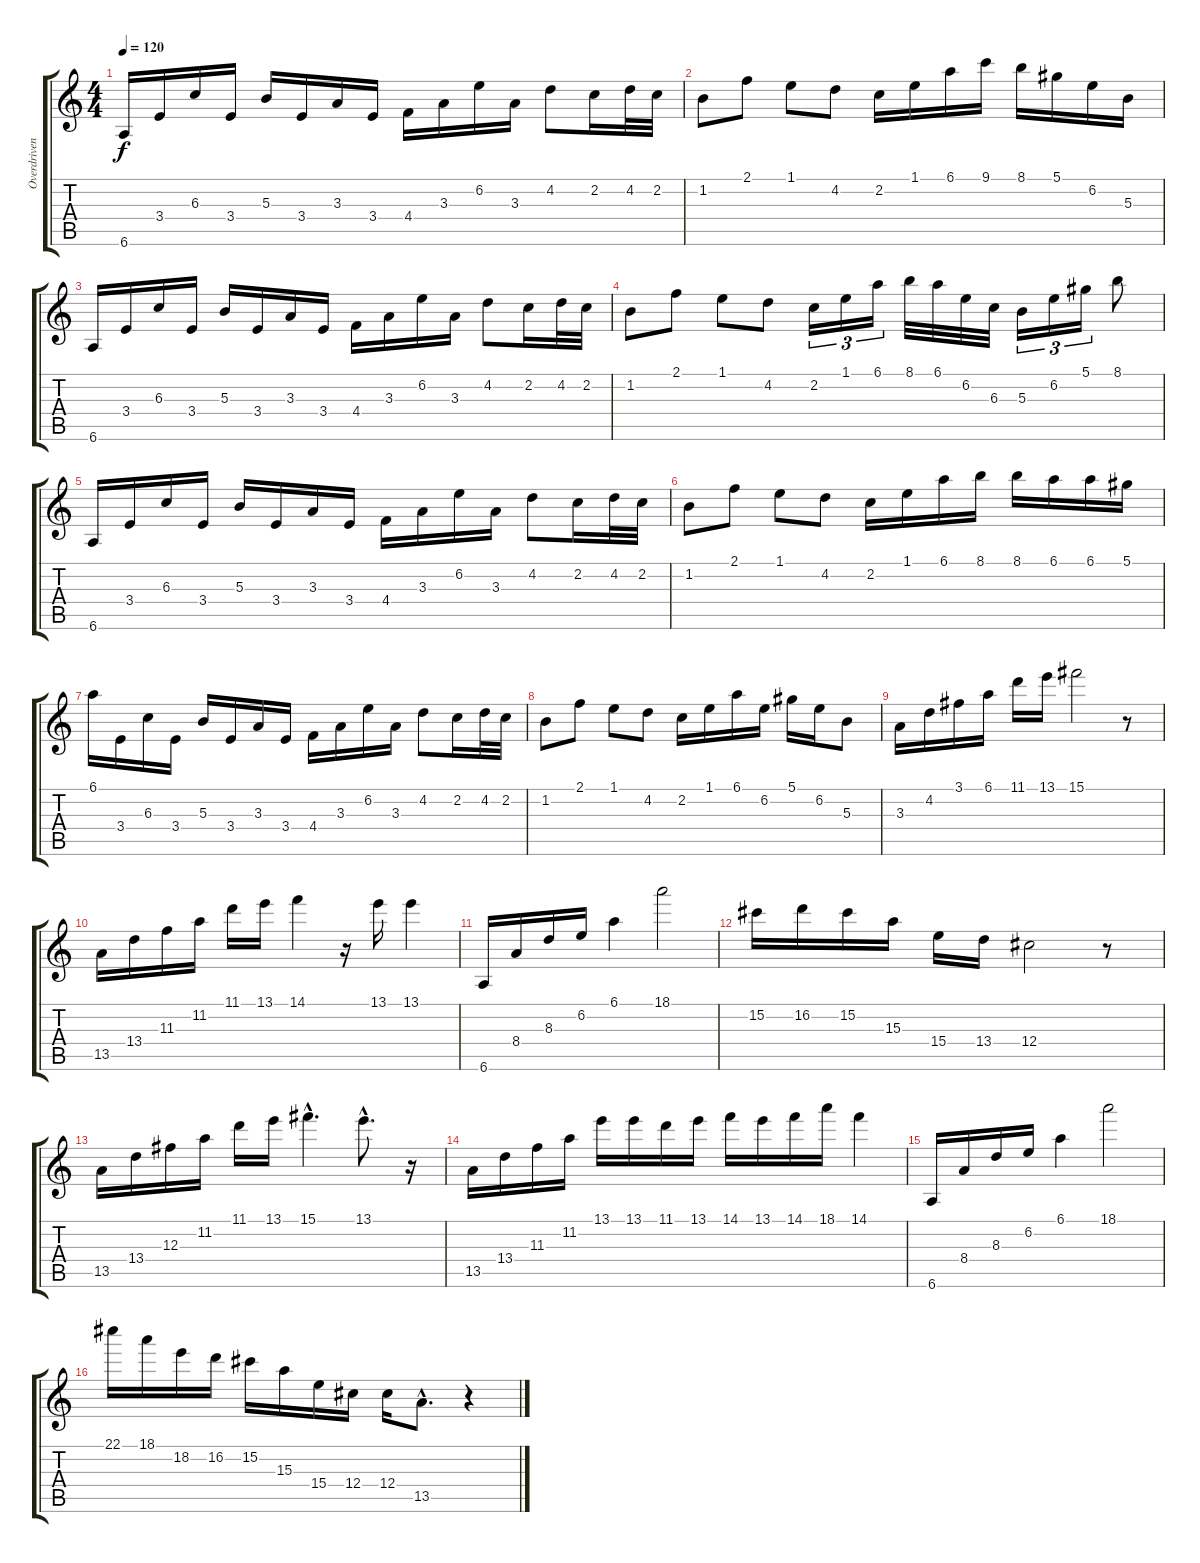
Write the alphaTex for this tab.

\track ("Overdriven Guitar" "Overdriven") {instrument overdrivenguitar}
\staff {score tabs}
\tuning (Eb4 Bb3 Gb3 Db3 Ab2 Eb2) {hide}
\ts (4 4)
\tempo 120
\clef g2
\ks c
6.6.16{dy f instrument overdrivenguitar} 3.4.16 6.3.16 3.4.16 5.3.16 3.4.16 3.3.16 3.4.16 4.4.16 3.3.16 6.2.16 3.3.16 4.2.8 2.2.16 4.2.32 2.2.32 |
1.2.8 2.1.8 1.1.8 4.2.8 2.2.16 1.1.16 6.1.16 9.1.16 8.1.16 5.1.16 6.2.16 5.3.16 |
6.6.16 3.4.16 6.3.16 3.4.16 5.3.16 3.4.16 3.3.16 3.4.16 4.4.16 3.3.16 6.2.16 3.3.16 4.2.8 2.2.16 4.2.32 2.2.32 |
1.2.8 2.1.8 1.1.8 4.2.8 2.2.16{tu (3 2)} 1.1.16{tu (3 2)} 6.1.16{tu (3 2)} 8.1.32 6.1.32 6.2.32 6.3.32 5.3.16{tu (3 2)} 6.2.16{tu (3 2)} 5.1.16{tu (3 2)} 8.1.8 |
6.6.16 3.4.16 6.3.16 3.4.16 5.3.16 3.4.16 3.3.16 3.4.16 4.4.16 3.3.16 6.2.16 3.3.16 4.2.8 2.2.16 4.2.32 2.2.32 |
1.2.8 2.1.8 1.1.8 4.2.8 2.2.16 1.1.16 6.1.16 8.1.16 8.1.16 6.1.16 6.1.16 5.1.16 |
6.1.16 3.4.16 6.3.16 3.4.16 5.3.16 3.4.16 3.3.16 3.4.16 4.4.16 3.3.16 6.2.16 3.3.16 4.2.8 2.2.16 4.2.32 2.2.32 |
1.2.8 2.1.8 1.1.8 4.2.8 2.2.16 1.1.16 6.1.16 6.2.16 5.1.16 6.2.16 5.3.8 |
3.3.16 4.2.16 3.1.16 6.1.16 11.1.16 13.1.16 15.1.2 r.8 |
13.5.16 13.4.16 11.3.16 11.2.16 11.1.16 13.1.16 14.1.4 r.16 13.1.16 13.1.4 |
6.6.16 8.4.16 8.3.16 6.2.16 6.1.4 18.1.2 |
15.2.16 16.2.16 15.2.16 15.3.16 15.4.16 13.4.16 12.4.2 r.8 |
13.5.16 13.4.16 12.3.16 11.2.16 11.1.16 13.1.16 15.1{hac}.4{d} 13.1{hac}.8{d} r.16 |
13.5.16 13.4.16 11.3.16 11.2.16 13.1.16 13.1.16 11.1.16 13.1.16 14.1.16 13.1.16 14.1.16 18.1.16 14.1.4 |
6.6.16 8.4.16 8.3.16 6.2.16 6.1.4 18.1.2 |
22.1.16 18.1.16 18.2.16 16.2.16 15.2.16 15.3.16 15.4.16 12.4.16 12.4.16 13.5{hac}.8{d} r.4
